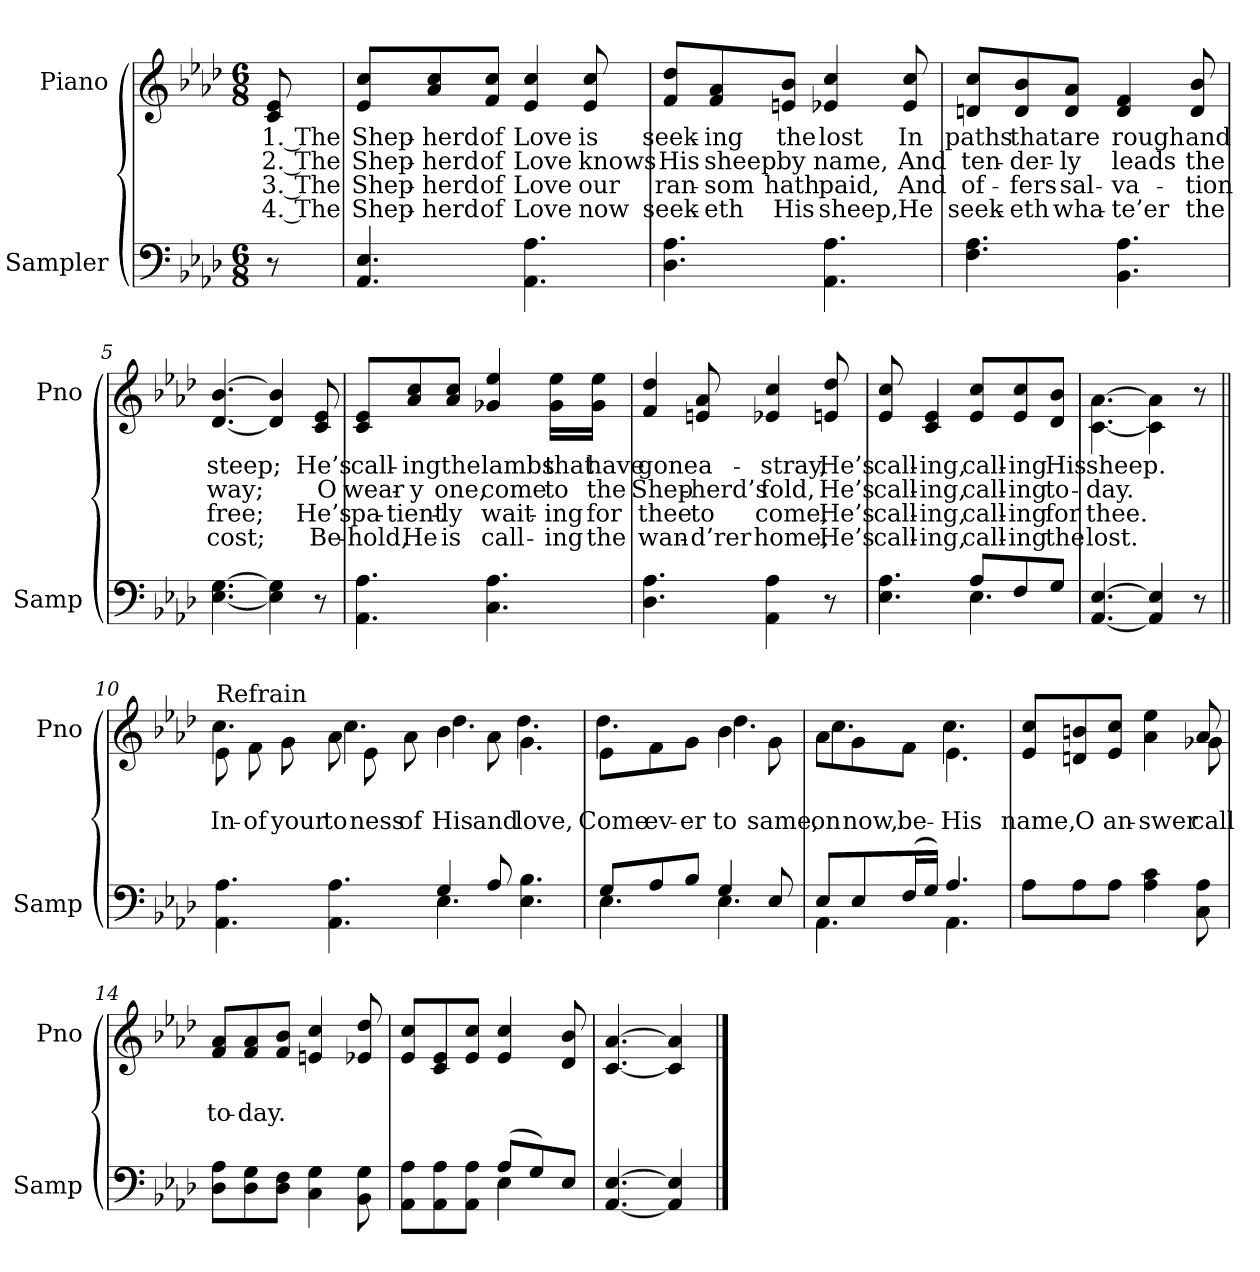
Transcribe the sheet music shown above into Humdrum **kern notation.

**kern	**kern	**text	**text	**text	**text
*part2	*part1	*part1	*part1	*part1	*part1
*staff2	*staff1	*staff1	*staff1	*staff1	*staff1
*I"Sampler	*I"Piano	*	*	*	*
*I'Samp	*I'Pno	*	*	*	*
*clefF4	*clefG2	*	*	*	*
*k[b-e-a-d-]	*k[b-e-a-d-]	*	*	*	*
*A-:	*A-:	*	*	*	*
*M6/8	*M6/8	*	*	*	*
=1	=1	=1	=1	=1	=1
8r	8c/ 8e-/	1. The	2. The	3. The	4. The
=2	=2	=2	=2	=2	=2
4.AA-/ 4.E-/	8e-/ 8cc/L	Shep-	Shep-	Shep-	Shep-
.	8a-/ 8cc/	-herd	-herd	-herd	-herd
.	8f/ 8cc/J	of	of	of	of
4.AA-\ 4.A-\	4e-/ 4cc/	Love	Love	Love	Love
.	8e-/ 8cc/	is	knows	our	now
=3	=3	=3	=3	=3	=3
4.D-\ 4.A-\	8f/ 8dd-/L	seek-	His	ran-	seek-
.	8f/ 8a-/	-ing	sheep	-som	-eth
.	8en/ 8b-/J	the	by	hath	His
4.AA-\ 4.A-\	4e-X/ 4cc/	lost	name,	paid,	sheep,
.	8e-/ 8cc/	In	And	And	He
=4	=4	=4	=4	=4	=4
4.F\ 4.A-\	8dn/ 8cc/L	paths	ten-	of-	seek-
.	8d/ 8b-/	that	-der-	-fers	-eth
.	8d/ 8a-/J	are	-ly	sal-	wha-
4.BB-\ 4.A-\	4d/ 4f/	rough	leads	-va-	-te’er
.	8d/ 8b-/	and	the	-tion	the
=5	=5	=5	=5	=5	=5
[4.E-\ [4.G\	[4.d-/ [4.b-/	steep;	way;	free;	cost;
4E-\] 4G\]	4d-/] 4b-/]	.	.	.	.
8r	8c/ 8e-/	He’s	O	He’s	Be-
=6	=6	=6	=6	=6	=6
4.AA-\ 4.A-\	8c/ 8e-/L	call-	wear-	pa-	-hold,
.	8a-/ 8cc/	-ing	-y	-tient-	He
.	8a-/ 8cc/J	the	one,	-ly	is
4.C\ 4.A-\	4g-X/ 4ee-/	lambs	come	wait-	call-
.	16g-\ 16ee-\LL	that	to	-ing	-ing
.	16g-\ 16ee-\JJ	have	the	for	the
=7	=7	=7	=7	=7	=7
4.D-\ 4.A-\	4f/ 4dd-/	gone	Shep-	thee	wan-
.	8en/ 8a-/	a-	-herd’s	to	-d’rer
4AA-\ 4A-\	4e-X/ 4cc/	-stray,	fold,	come,	home,
8r	8en/ 8dd-/	He’s	He’s	He’s	He’s
=8	=8	=8	=8	=8	=8
*^	*	*	*	*	*
4.E-\ 4.A-\	4.ryy	8e-/ 8cc/	call-	call-	call-	call-
.	.	4c/ 4e-/	-ing,	-ing,	-ing,	-ing,
8A-/L	4.E-	8e-/ 8cc/L	call-	call-	call-	call-
8F/	.	8e-/ 8cc/	-ing	-ing	-ing	-ing
8G/J	.	8d-/ 8b-/J	His	to-	for	the
*v	*v	*	*	*	*	*
=9	=9	=9	=9	=9	=9
[4.AA-/ [4.E-/	[4.c\ [4.a-\	sheep.	-day.	thee.	lost.
4AA-/] 4E-/]	4c\] 4a-\]	.	.	.	.
8r	8r	.	.	.	.
=10||	=10||	=10||	=10||	=10||	=10||
*^	*^	*	*	*	*
!	!	!LO:TX:t=Refrain	!	!	!	!	!
4.AA-\ 4.A-\	2.ryy	8e-\	4.cc	.	In-	.	.
.	.	8f\	.	.	of	.	.
.	.	8g\	.	.	your	.	.
4.AA-\ 4.A-\	.	8a-\	4.cc	.	-to	.	.
.	.	8e-\	.	.	-ness	.	.
.	.	8a-\	.	.	of	.	.
4G/	4.E-	4b-\	4.dd-	.	His	.	.
8A-/	.	8a-\	.	.	and	.	.
4.E-\ 4.B-\	4.ryy	4.g\	4.dd-	.	love,	.	.
=11	=11	=11	=11	=11	=11	=11	=11
8G/L	4.E-	8e-\L	4.dd-	.	Come	.	.
8A-/	.	8f\	.	.	-ev-	.	.
8B-/J	.	8g\J	.	.	-er	.	.
4G/	4.E-	4b-\	4.dd-	.	to	.	.
8E-/	.	8g\	.	.	same,	.	.
=12	=12	=12	=12	=12	=12	=12	=12
8E-/L	4.AA-	8a-\L	4.cc	.	on	.	.
8E-/	.	8g\	.	.	now,	.	.
(16F/L	.	8f\J	.	.	be-	.	.
16G/JJ)	.	.	.	.	.	.	.
4.A-/	4.AA-	4.e-\	4.cc	.	His	.	.
*v	*v	*	*	*	*	*	*
=13	=13	=13	=13	=13	=13	=13
8A-\L	8e-/ 8cc/L	8ryy	.	name,	.	.
*	*v	*v	*	*	*	*
8A-\	8dn/ 8bn/	.	O	.	.
8A-\J	8e-/ 8cc/J	.	an-	.	.
4A-\ 4c\	4a-\ 4ee-\	.	-swer	.	.
*	*^	*	*	*	*
8C\ 8A-\	8a-/	8g-X	.	call	.	.
*	*v	*v	*	*	*	*
=14	=14	=14	=14	=14	=14
8D-\ 8A-\L	8f/ 8a-/L	.	to-	.	.
8D-\ 8G\	8f/ 8a-/	.	-day.	.	.
8D-\ 8F\J	8f/ 8b-/J	.	.	.	.
4C\ 4G\	4en/ 4cc/	.	.	.	.
8BB-\ 8G\	8e-X/ 8dd-/	.	.	.	.
=15	=15	=15	=15	=15	=15
*^	*	*	*	*	*
8AA-\ 8A-\L	4.ryy	8e-/ 8cc/L	.	.	.	.
8AA-\ 8A-\	.	8c/ 8e-/	.	.	.	.
8AA-\ 8A-\J	.	8e-/ 8cc/J	.	.	.	.
(8A-/L	4E-	4e-/ 4cc/	.	.	.	.
8G/)	.	.	.	.	.	.
8E-/J	8ryy	8d-/ 8b-/	.	.	.	.
*v	*v	*	*	*	*	*
=16	=16	=16	=16	=16	=16
[4.AA- [4.E-	[4.c [4.a-	.	.	.	.
4AA-/] 4E-/]	4c/] 4a-/]	.	.	.	.
==	==	==	==	==	==
*-	*-	*-	*-	*-	*-
